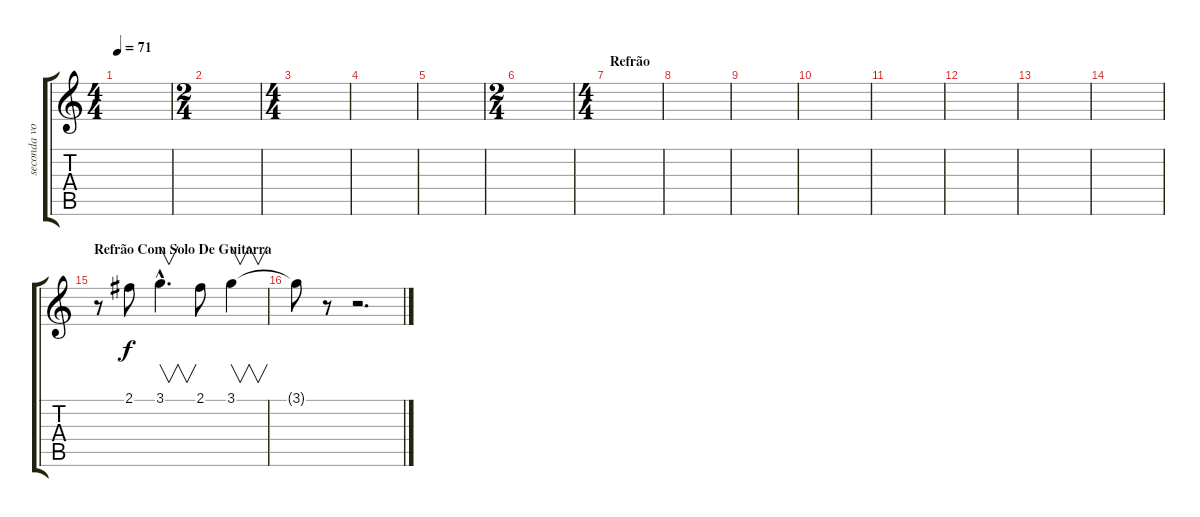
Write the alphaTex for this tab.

\track ("seconda voce" "seconda vo") {instrument acousticguitarnylon}
\staff {score tabs}
\tuning (E4 B3 G3 D3 A2 E2) {hide}
\ts (4 4)
\tempo 71
\clef g2
\ks c
|
\ts (2 4)
|
\ts (4 4)
|
|
|
\ts (2 4)
|
\ts (4 4)
\section ("" "Refrão")
|
|
|
|
|
|
|
|
\section ("" "Refrão Com Solo De Guitarra")
r.8 2.1.8 3.1{hac}.4{v d} 2.1.8 3.1.4{v} |
3.1{t}.8{dy f} r.8 r.2{d}
